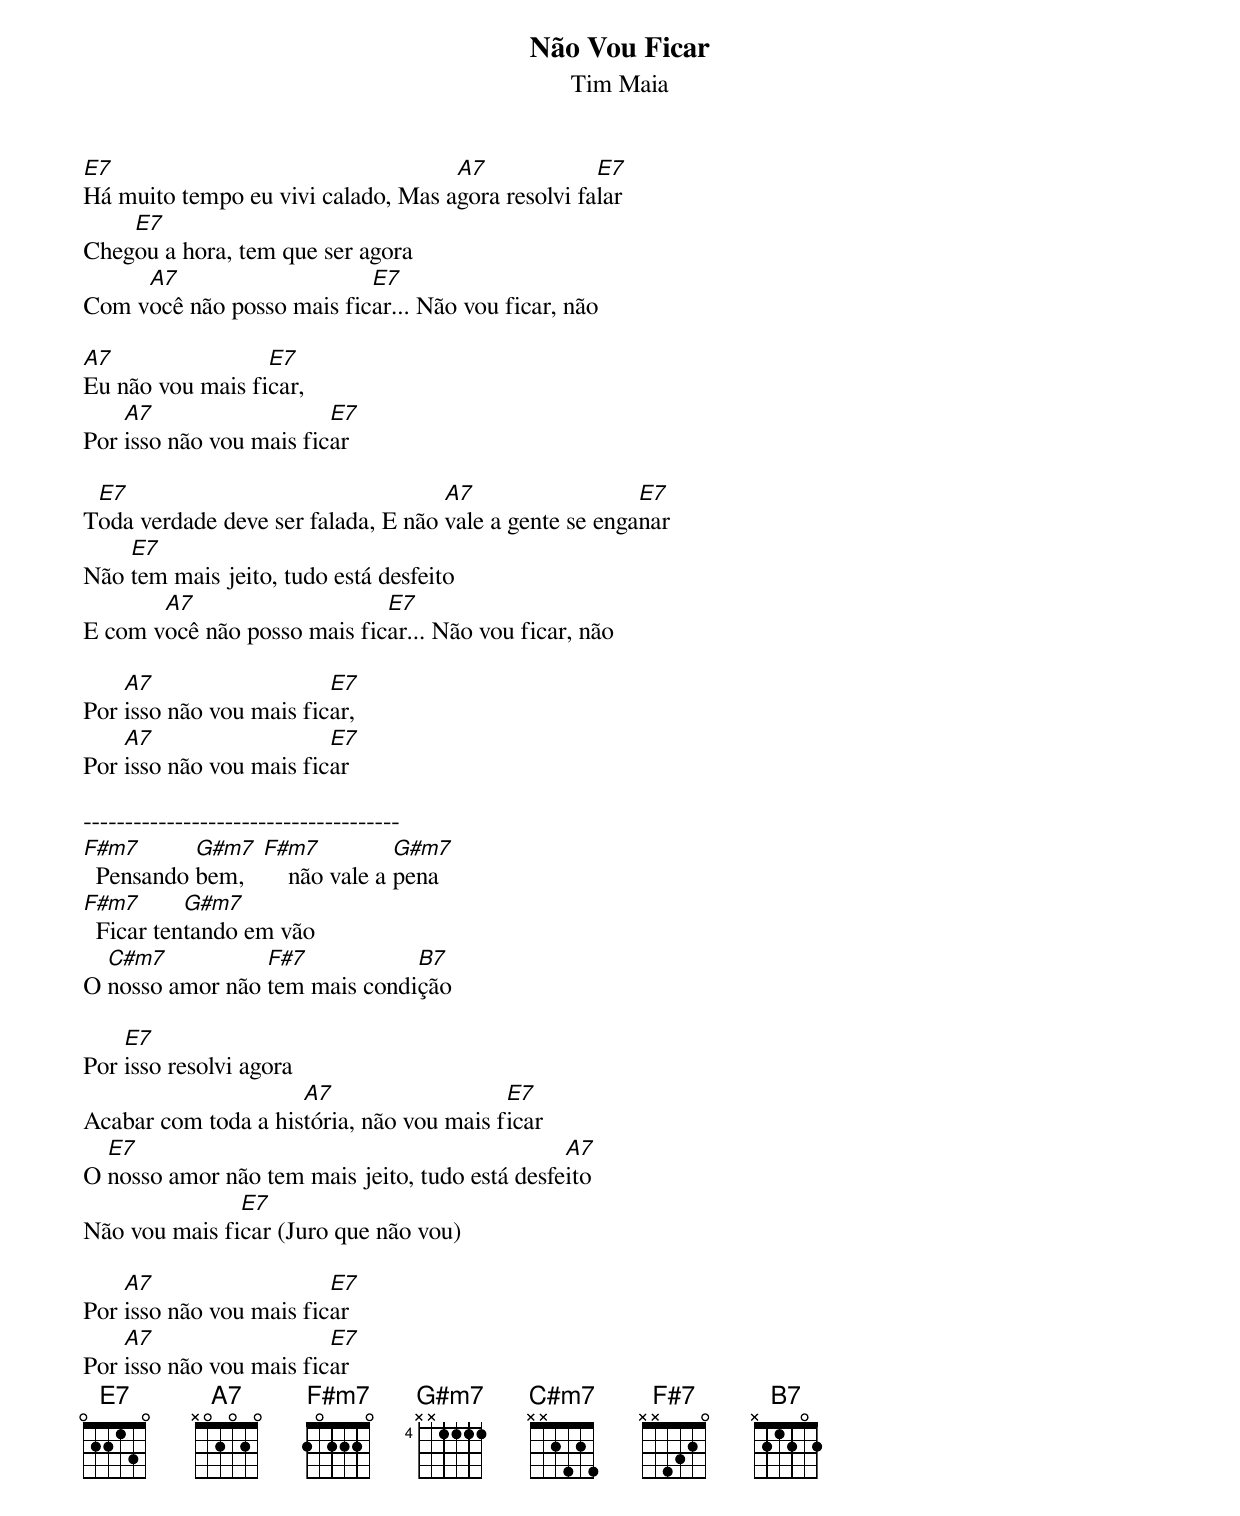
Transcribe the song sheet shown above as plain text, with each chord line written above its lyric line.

Não Vou Ficar
Tim Maia

E7                                  A7             E7
Há muito tempo eu vivi calado, Mas agora resolvi falar
    E7
Chegou a hora, tem que ser agora
     A7                    E7
Com você não posso mais ficar... Não vou ficar, não

A7                E7
Eu não vou mais ficar,
    A7                   E7
Por isso não vou mais ficar

 E7                                 A7                  E7
Toda verdade deve ser falada, E não vale a gente se enganar
    E7
Não tem mais jeito, tudo está desfeito
       A7                    E7
E com você não posso mais ficar... Não vou ficar, não

    A7                   E7
Por isso não vou mais ficar,
    A7                   E7
Por isso não vou mais ficar

--------------------------------------
F#m7       G#m7   F#m7           G#m7
  Pensando bem,       não vale a pena
F#m7       G#m7
  Ficar tentando em vão
  C#m7           F#7           B7
O nosso amor não tem mais condição

    E7
Por isso resolvi agora
                     A7                   E7
Acabar com toda a história, não vou mais ficar
  E7                                            A7
O nosso amor não tem mais jeito, tudo está desfeito
               E7
Não vou mais ficar (Juro que não vou)

    A7                   E7
Por isso não vou mais ficar
    A7                   E7
Por isso não vou mais ficar
